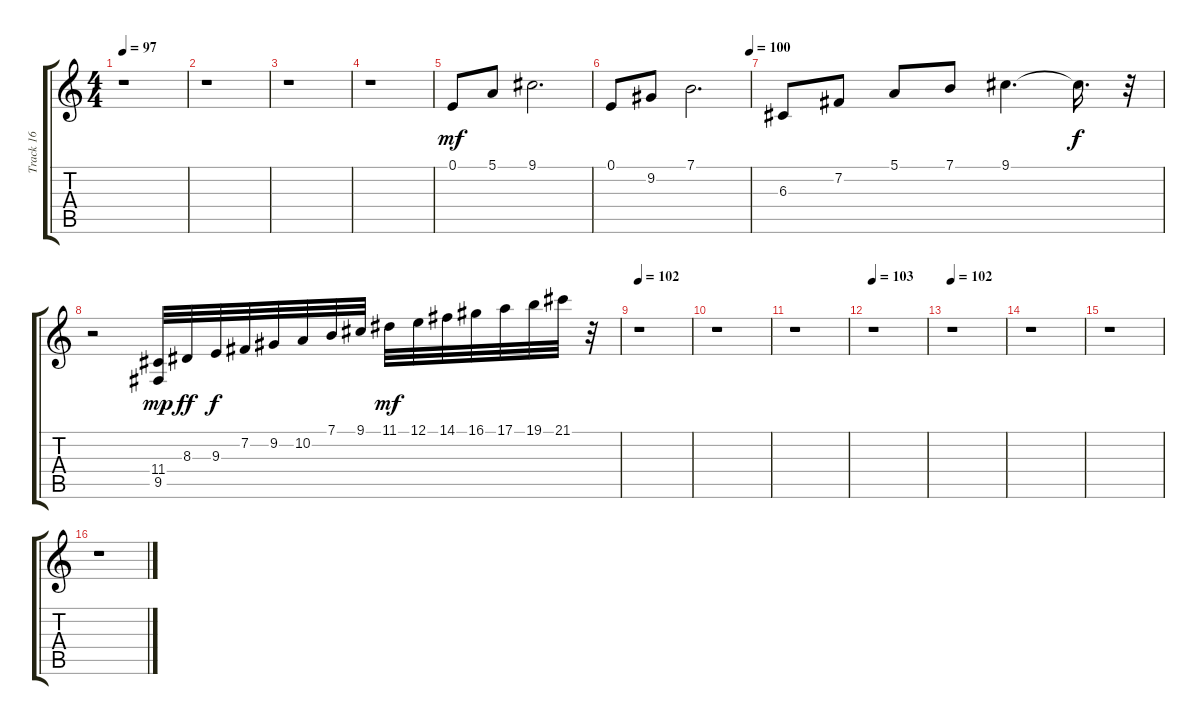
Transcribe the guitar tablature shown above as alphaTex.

\track ("Track 16" "Track 16") {instrument glockenspiel}
\staff {score tabs}
\tuning (E4 B3 G3 D3 A2 E2) {hide}
\ts (4 4)
\tempo 97
\clef g2
\ks c
r.1{dy f} |
r.1 |
r.1 |
r.1 |
0.1.8{dy mf} 5.1.8 9.1.2{d} |
\tempo (100 1)
0.1.8 9.2.8 7.1.2{d} |
6.3.8 7.2.8 5.1.8 7.1.8 9.1.4{d} 9.1{t}.16{d dy f} r.32 |
r.2 (11.4 9.5).32{dy mp} 8.3.32{dy ff} 9.3.32{dy f} 7.2.32 9.2.32 10.2.32 7.1.32 9.1.32 11.1.32{dy mf} 12.1.32 14.1.32 16.1.32 17.1.32 19.1.32 21.1.32 r.32 |
\tempo 102
r.1 |
r.1 |
r.1 |
\tempo 103
r.1 |
\tempo 102
r.1 |
r.1 |
r.1 |
r.1
